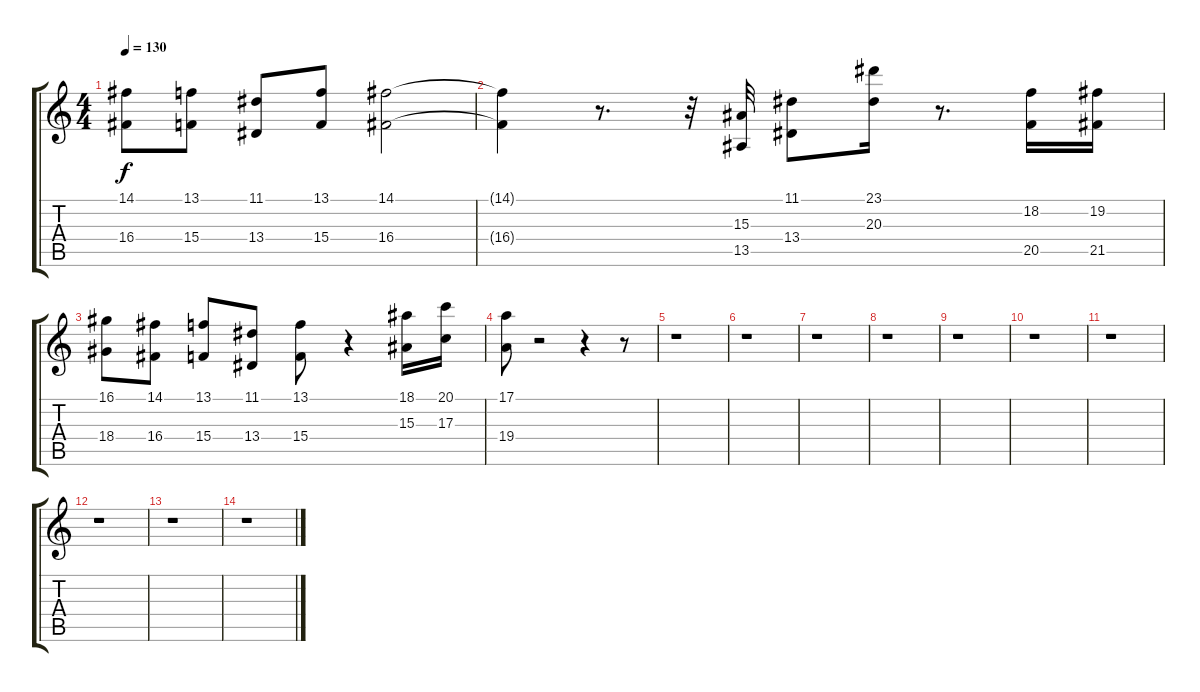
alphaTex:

\track "" {instrument electricgrandpiano}
\staff {score tabs}
\tuning (E4 B3 G3 D3 A2 E2) {hide}
\ts (4 4)
\tempo 130
\clef g2
\ks c
(14.1 16.4).8{dy f} (13.1 15.4).8 (11.1 13.4).8 (13.1 15.4).8 (14.1 16.4).2 |
(14.1{t} 16.4{t}).4 r.8{d} r.32 (15.3 13.5).32 (11.1 13.4).8 (23.1 20.3).16 r.8{d} (18.2 20.5).16 (19.2 21.5).16 |
(16.1 18.4).8 (14.1 16.4).8 (13.1 15.4).8 (11.1 13.4).8 (13.1 15.4).8 r.4 (18.1 15.3).16 (20.1 17.3).16 |
(17.1 19.4).8 r.2 r.4 r.8 |
r.1 |
r.1 |
r.1 |
r.1 |
r.1 |
r.1 |
r.1 |
r.1 |
r.1 |
r.1
